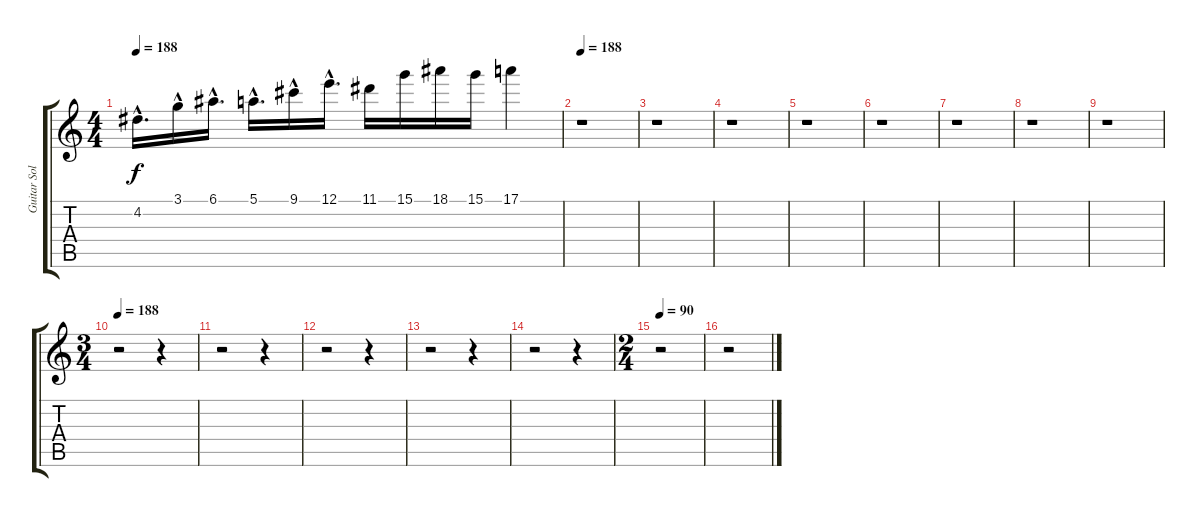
\track ("Guitar Solo" "Guitar Sol") {instrument overdrivenguitar}
\staff {score tabs}
\tuning (E4 B3 G3 D3 A2 E2) {hide}
\ts (4 4)
\tempo 188
\clef g2
\ks c
4.2{hac}.16{d dy f} 3.1{hac}.16 6.1{hac}.16{d} 5.1{hac}.16{d} 9.1{hac}.16 12.1{hac}.16{d} 11.1.16 15.1.16 18.1.16 15.1.16 17.1.4 |
\tempo 188
r.1 |
r.1 |
r.1 |
r.1 |
r.1 |
r.1 |
r.1 |
r.1 |
\ts (3 4)
\tempo 188
r.2 r.4 |
r.2 r.4 |
r.2 r.4 |
r.2 r.4 |
r.2 r.4 |
\ts (2 4)
\tempo 90
r.2 |
r.2
